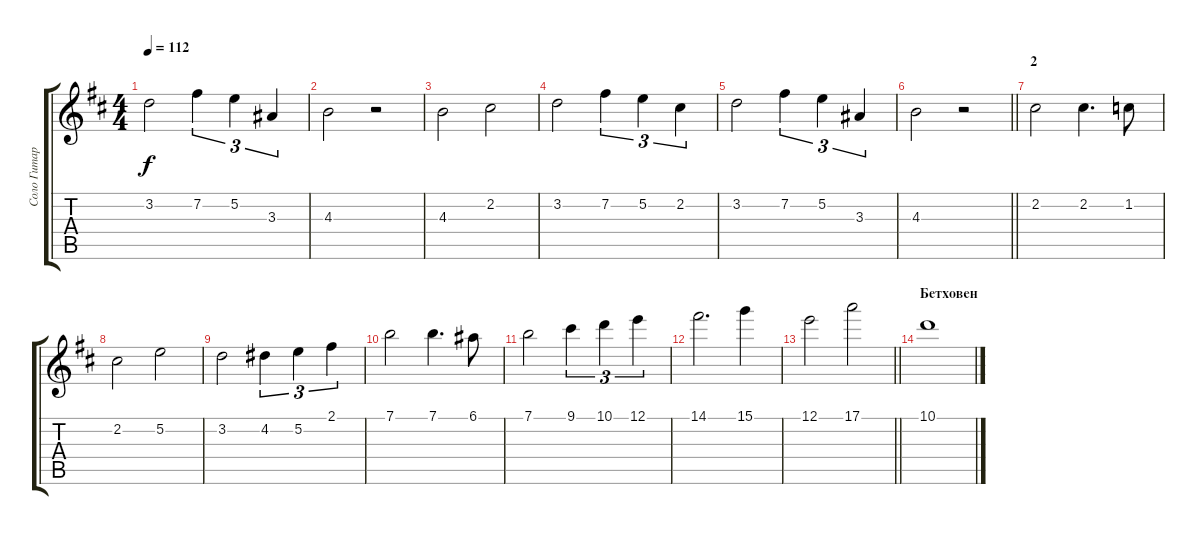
\track ("Соло Гитара" "Соло Гитар") {instrument electricguitarjazz}
\staff {score tabs}
\tuning (E4 B3 G3 D3 A2 E2) {hide}
\ts (4 4)
\tempo 112
\clef g2
\ks bminor
3.2.2{dy f} 7.2.4{tu (3 2)} 5.2.4{tu (3 2)} 3.3.4{tu (3 2)} |
4.3.2 r.2 |
4.3.2 2.2.2 |
3.2.2 7.2.4{tu (3 2)} 5.2.4{tu (3 2)} 2.2.4{tu (3 2)} |
3.2.2 7.2.4{tu (3 2)} 5.2.4{tu (3 2)} 3.3.4{tu (3 2)} |
\barLineRight lightlight
4.3.2 r.2 |
\section ("" "2")
2.2.2 2.2.4{d} 1.2.8 |
2.2.2 5.2.2 |
3.2.2 4.2.4{tu (3 2)} 5.2.4{tu (3 2)} 2.1.4{tu (3 2)} |
7.1.2 7.1.4{d} 6.1.8 |
7.1.2 9.1.4{tu (3 2)} 10.1.4{tu (3 2)} 12.1.4{tu (3 2)} |
14.1.2{d} 15.1.4 |
\barLineRight lightlight
12.1.2 17.1.2 |
\section ("" "Бетховен")
10.1.1
